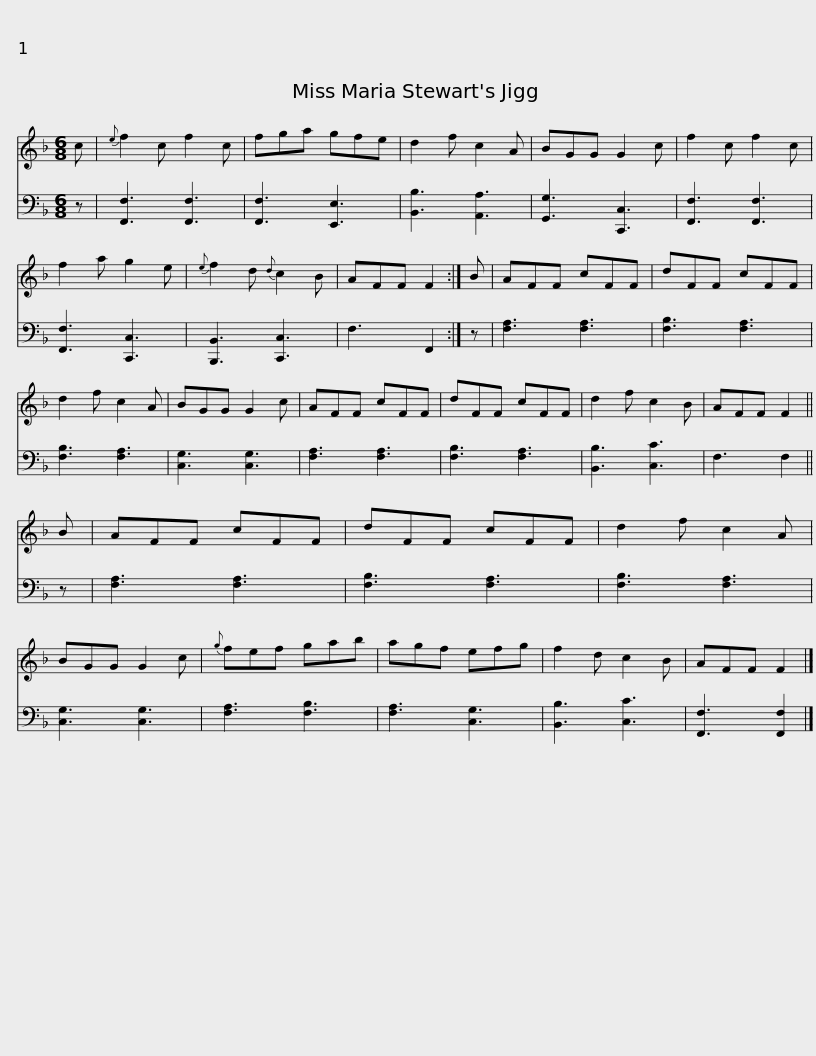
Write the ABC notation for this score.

X:1
%%score 1 2
L:1/8
M:6/8
I:linebreak $
K:F
V:1 treble
V:2 bass
V:1
 c |{e} f2 c f2 c | fga gfe | d2 f c2 A | BGG G2 c | %5
 f2 c f2 c | f2 a g2 e |{e} f2 d{d} c2 B | AFF F2 :| B |$ %10
 AFF cFF | dFF cFF | d2 f c2 A | BGG G2 c | AFF cFF | %15
 dFF cFF | d2 f c2 B | AFF F2 || B |$ AFF cFF | %20
 dFF cFF | d2 f c2 A | BGG G2 c |{g} fef gab | agf efg | %25
 f2 d c2 B | AFF F2 |] %27
V:2
 z | [F,,F,]3 [F,,F,]3 | [F,,F,]3 [E,,E,]3 | [B,,B,]3 [A,,A,]3 | [G,,G,]3 [C,,C,]3 | %5
 [F,,F,]3 [F,,F,]3 | [F,,F,]3 [C,,C,]3 | [B,,,B,,]3 [C,,C,]3 | F,3 F,,2 :| z |$ %10
 [F,A,]3 [F,A,]3 | [F,B,]3 [F,A,]3 | [F,B,]3 [F,A,]3 | [C,G,]3 [C,G,]3 | [F,A,]3 [F,A,]3 | %15
 [F,B,]3 [F,A,]3 | [B,,B,]3 [C,C]3 | F,3 F,2 || z |$ [F,A,]3 [F,A,]3 | %20
 [F,B,]3 [F,A,]3 | [F,B,]3 [F,A,]3 | [C,G,]3 [C,G,]3 | [F,A,]3 [F,B,]3 | [F,A,]3 [C,G,]3 | %25
 [B,,B,]3 [C,C]3 | [F,,F,]3 [F,,F,]2 |] %27
